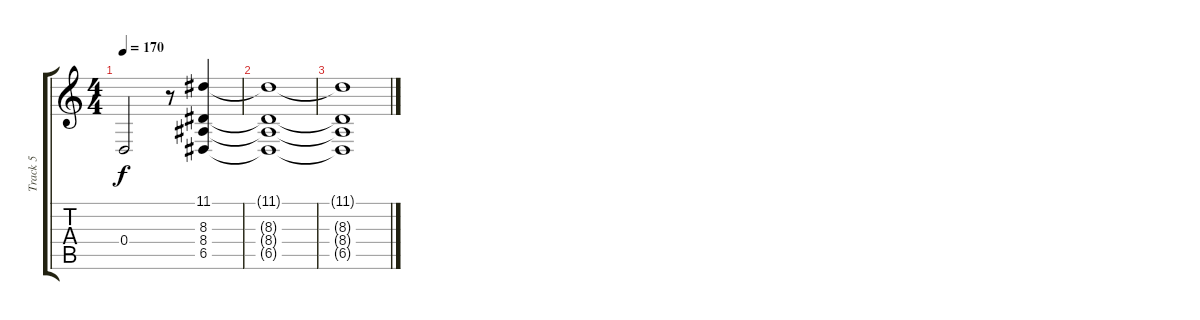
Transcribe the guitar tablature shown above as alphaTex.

\track ("Track 5" "Track 5") {instrument stringensemble1}
\staff {score tabs}
\tuning (E4 B3 G3 D3 A2 E2) {hide}
\ts (4 4)
\tempo 170
\clef g2
\ks c
0.4.2{dy f} r.8 (11.1 8.3 8.4 6.5).4 |
(11.1{t} 8.3{t} 8.4{t} 6.5{t}).1 |
(11.1{t} 8.3{t} 8.4{t} 6.5{t}).1
